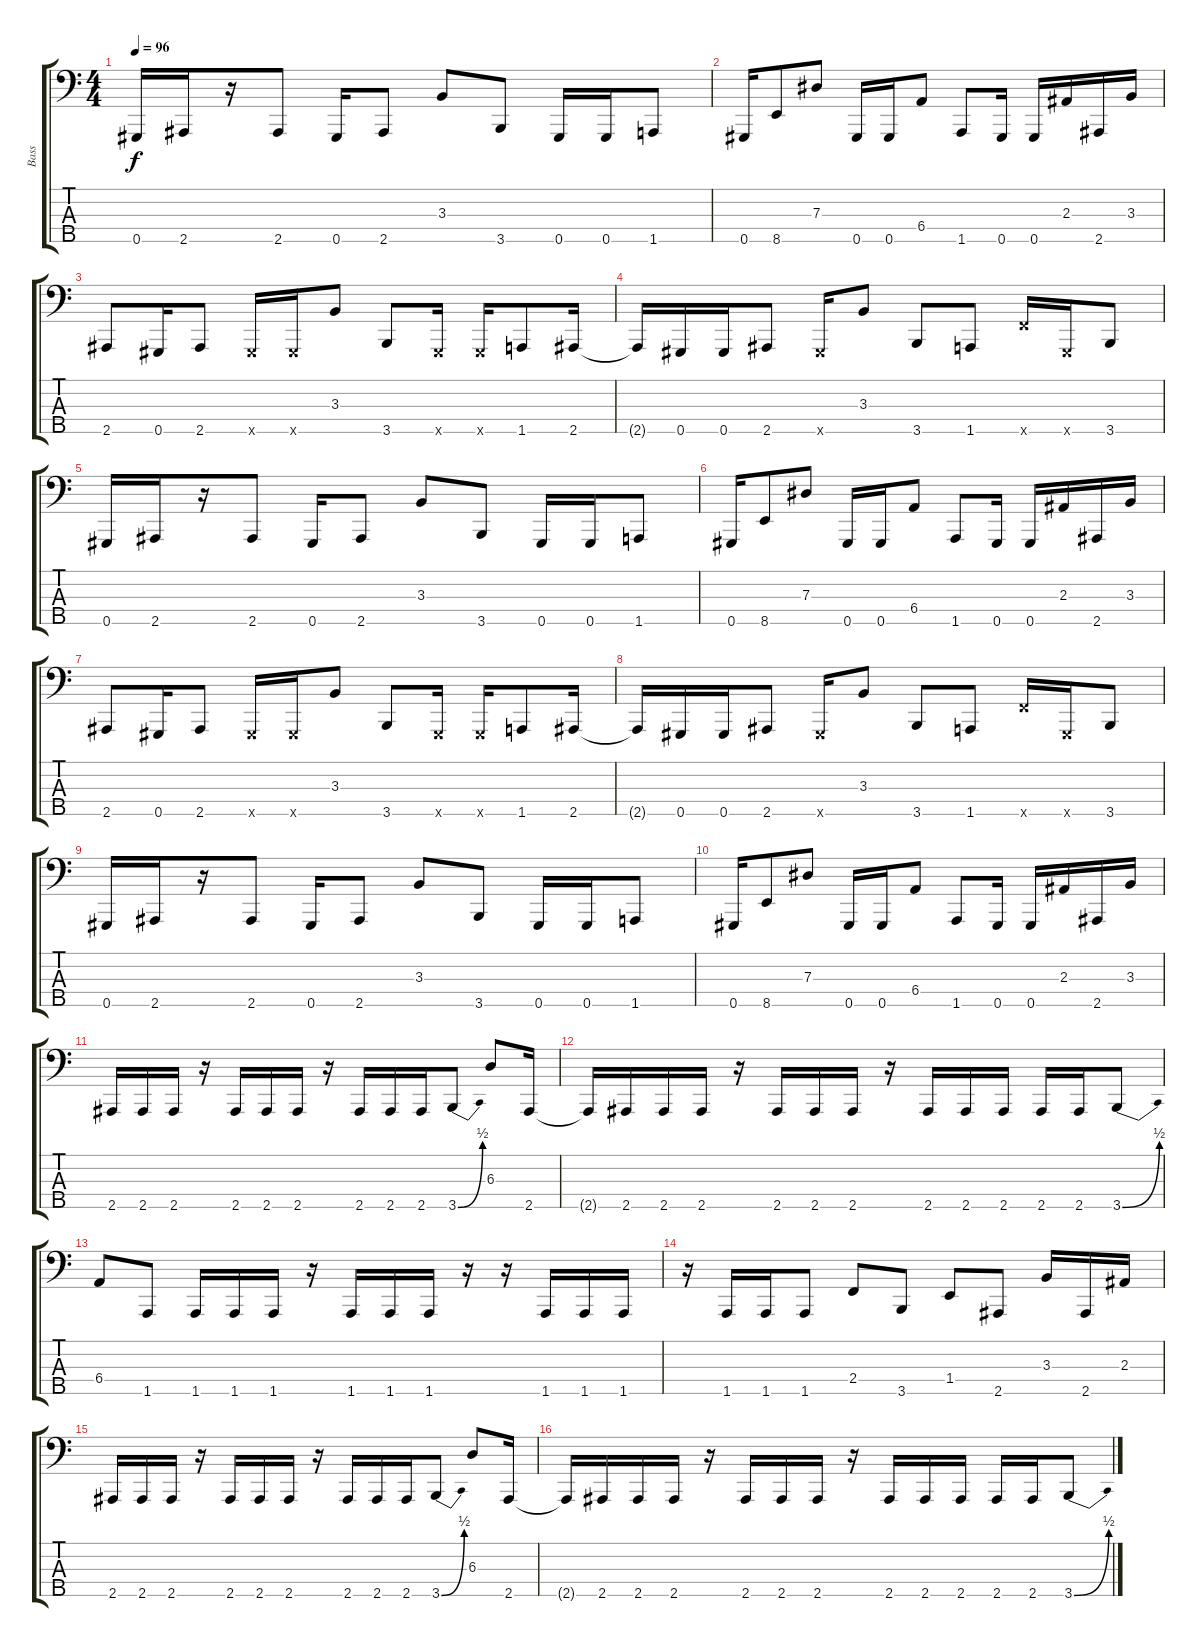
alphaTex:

\track ("Bass" "Bass") {instrument electricbassfinger}
\staff {score tabs}
\tuning (Gb2 Db2 Ab1 Eb1 Ab0) {hide}
\ts (4 4)
\tempo 96
\clef f4
\ks c
0.5.16{dy f} 2.5.16 r.16 2.5.8 0.5.16 2.5.8 3.3.8 3.5.8 0.5.16 0.5.16 1.5.8 |
0.5.16 8.5.8 7.3.8 0.5.16 0.5.16 6.4.8 1.5.8 0.5.16 0.5.16 2.3.16 2.5.16 3.3.16 |
2.5.8 0.5.16 2.5.8 0.5{x}.16 0.5{x}.16 3.3.8 3.5.8 0.5{x}.16 0.5{x}.16 1.5.8 2.5.16 |
2.5{t}.16 0.5.16 0.5.16 2.5.8 0.5{x}.16 3.3.8 3.5.8 1.5.8 9.5{x}.16 0.5{x}.16 3.5.8 |
0.5.16 2.5.16 r.16 2.5.8 0.5.16 2.5.8 3.3.8 3.5.8 0.5.16 0.5.16 1.5.8 |
0.5.16 8.5.8 7.3.8 0.5.16 0.5.16 6.4.8 1.5.8 0.5.16 0.5.16 2.3.16 2.5.16 3.3.16 |
2.5.8 0.5.16 2.5.8 0.5{x}.16 0.5{x}.16 3.3.8 3.5.8 0.5{x}.16 0.5{x}.16 1.5.8 2.5.16 |
2.5{t}.16 0.5.16 0.5.16 2.5.8 0.5{x}.16 3.3.8 3.5.8 1.5.8 9.5{x}.16 0.5{x}.16 3.5.8 |
0.5.16 2.5.16 r.16 2.5.8 0.5.16 2.5.8 3.3.8 3.5.8 0.5.16 0.5.16 1.5.8 |
0.5.16 8.5.8 7.3.8 0.5.16 0.5.16 6.4.8 1.5.8 0.5.16 0.5.16 2.3.16 2.5.16 3.3.16 |
2.5.16 2.5.16 2.5.16 r.16 2.5.16 2.5.16 2.5.16 r.16 2.5.16 2.5.16 2.5.16 3.5{be (bend 0 0 60 2)}.8 6.3.8 2.5.16 |
2.5{t}.16 2.5.16 2.5.16 2.5.16 r.16 2.5.16 2.5.16 2.5.16 r.16 2.5.16 2.5.16 2.5.16 2.5.16 2.5.16 3.5{be (bend 0 0 60 2)}.8 |
6.4.8 1.5.8 1.5.16 1.5.16 1.5.16 r.16 1.5.16 1.5.16 1.5.16 r.16 r.16 1.5.16 1.5.16 1.5.16 |
r.16 1.5.16 1.5.16 1.5.8 2.4.8 3.5.8 1.4.8 2.5.8 3.3.16 2.5.16 2.3.16 |
2.5.16 2.5.16 2.5.16 r.16 2.5.16 2.5.16 2.5.16 r.16 2.5.16 2.5.16 2.5.16 3.5{be (bend 0 0 60 2)}.8 6.3.8 2.5.16 |
2.5{t}.16 2.5.16 2.5.16 2.5.16 r.16 2.5.16 2.5.16 2.5.16 r.16 2.5.16 2.5.16 2.5.16 2.5.16 2.5.16 3.5{be (bend 0 0 60 2)}.8
